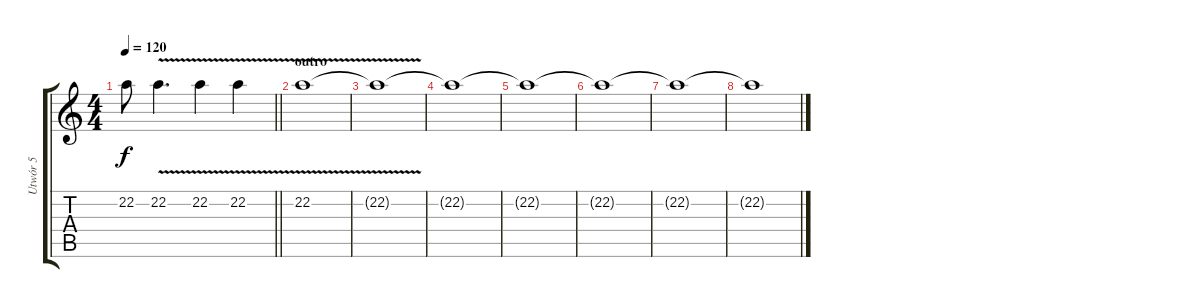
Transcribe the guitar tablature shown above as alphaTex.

\track ("Utwór 5" "Utwór 5") {instrument oboe}
\staff {score tabs}
\tuning (E4 B3 G3 D3 A2 E2) {hide}
\ts (4 4)
\tempo 120
\clef g2
\barLineRight lightlight
\ks c
22.2{t}.8{dy f} 22.2{v}.4{d} 22.2{v}.4 22.2{v}.4 |
\section ("" "outro")
22.2{v}.1 |
22.2{t}.1 |
22.2{t}.1{volume 0} |
22.2{t}.1 |
22.2{t}.1 |
22.2{t}.1 |
22.2{t}.1
